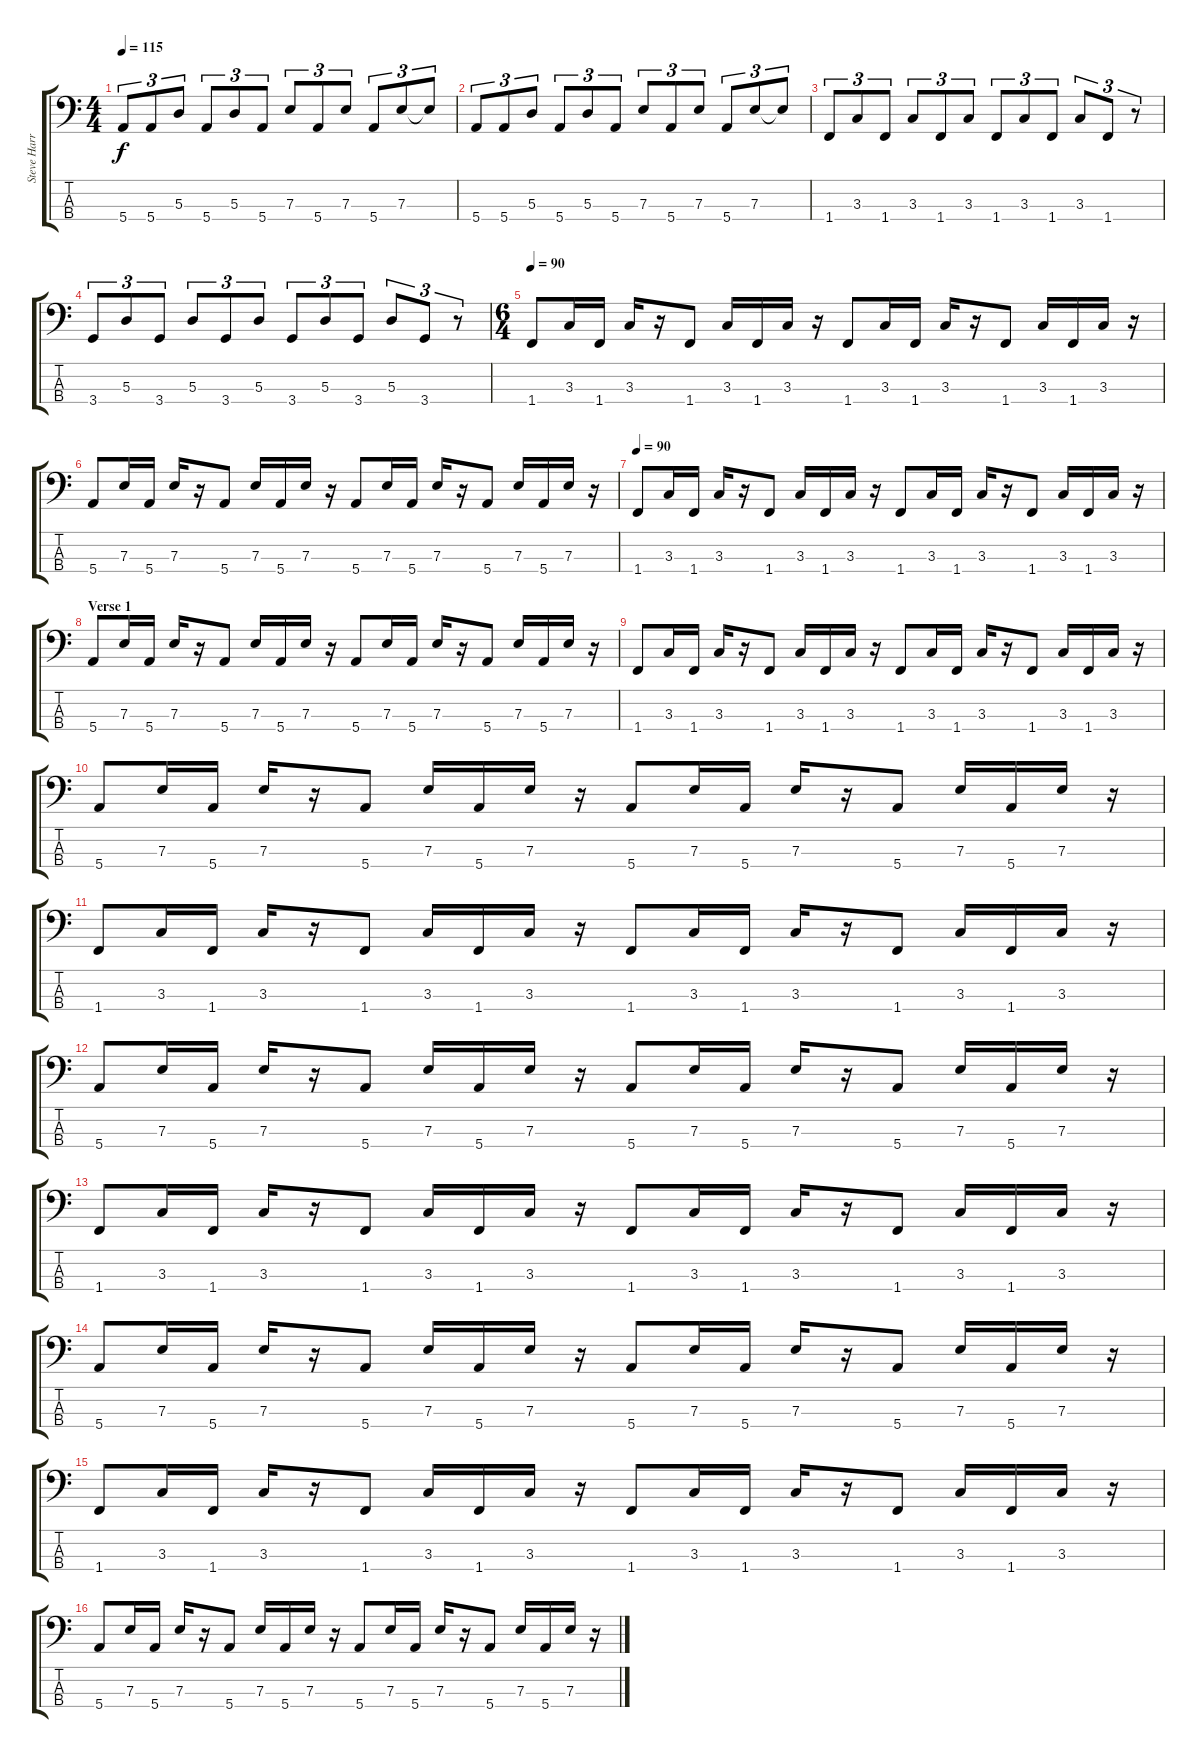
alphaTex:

\track ("Steve Harris" "Steve Harr") {instrument acousticbass}
\staff {score tabs}
\tuning (G2 D2 A1 E1) {hide}
\ts (4 4)
\tempo 115
\clef f4
\ks c
5.4.8{tu (3 2) dy f} 5.4.8{tu (3 2)} 5.3.8{tu (3 2)} 5.4.8{tu (3 2)} 5.3.8{tu (3 2)} 5.4.8{tu (3 2)} 7.3.8{tu (3 2)} 5.4.8{tu (3 2)} 7.3.8{tu (3 2)} 5.4.8{tu (3 2)} 7.3.8{tu (3 2)} 7.3{t}.8{tu (3 2)} |
5.4.8{tu (3 2)} 5.4.8{tu (3 2)} 5.3.8{tu (3 2)} 5.4.8{tu (3 2)} 5.3.8{tu (3 2)} 5.4.8{tu (3 2)} 7.3.8{tu (3 2)} 5.4.8{tu (3 2)} 7.3.8{tu (3 2)} 5.4.8{tu (3 2)} 7.3.8{tu (3 2)} 7.3{t}.8{tu (3 2)} |
1.4.8{tu (3 2)} 3.3.8{tu (3 2)} 1.4.8{tu (3 2)} 3.3.8{tu (3 2)} 1.4.8{tu (3 2)} 3.3.8{tu (3 2)} 1.4.8{tu (3 2)} 3.3.8{tu (3 2)} 1.4.8{tu (3 2)} 3.3.8{tu (3 2)} 1.4.8{tu (3 2)} r.8{tu (3 2)} |
3.4.8{tu (3 2)} 5.3.8{tu (3 2)} 3.4.8{tu (3 2)} 5.3.8{tu (3 2)} 3.4.8{tu (3 2)} 5.3.8{tu (3 2)} 3.4.8{tu (3 2)} 5.3.8{tu (3 2)} 3.4.8{tu (3 2)} 5.3.8{tu (3 2)} 3.4.8{tu (3 2)} r.8{tu (3 2)} |
\ts (6 4)
\tempo 95
\tempo 90
1.4.8 3.3.16 1.4.16 3.3.16 r.16 1.4.8 3.3.16 1.4.16 3.3.16 r.16 1.4.8 3.3.16 1.4.16 3.3.16 r.16 1.4.8 3.3.16 1.4.16 3.3.16 r.16 |
5.4.8 7.3.16 5.4.16 7.3.16 r.16 5.4.8 7.3.16 5.4.16 7.3.16 r.16 5.4.8 7.3.16 5.4.16 7.3.16 r.16 5.4.8 7.3.16 5.4.16 7.3.16 r.16 |
\tempo 90
1.4.8 3.3.16 1.4.16 3.3.16 r.16 1.4.8 3.3.16 1.4.16 3.3.16 r.16 1.4.8 3.3.16 1.4.16 3.3.16 r.16 1.4.8 3.3.16 1.4.16 3.3.16 r.16 |
\section ("" "Verse 1")
5.4.8 7.3.16 5.4.16 7.3.16 r.16 5.4.8 7.3.16 5.4.16 7.3.16 r.16 5.4.8 7.3.16 5.4.16 7.3.16 r.16 5.4.8 7.3.16 5.4.16 7.3.16 r.16 |
1.4.8 3.3.16 1.4.16 3.3.16 r.16 1.4.8 3.3.16 1.4.16 3.3.16 r.16 1.4.8 3.3.16 1.4.16 3.3.16 r.16 1.4.8 3.3.16 1.4.16 3.3.16 r.16 |
5.4.8 7.3.16 5.4.16 7.3.16 r.16 5.4.8 7.3.16 5.4.16 7.3.16 r.16 5.4.8 7.3.16 5.4.16 7.3.16 r.16 5.4.8 7.3.16 5.4.16 7.3.16 r.16 |
1.4.8 3.3.16 1.4.16 3.3.16 r.16 1.4.8 3.3.16 1.4.16 3.3.16 r.16 1.4.8 3.3.16 1.4.16 3.3.16 r.16 1.4.8 3.3.16 1.4.16 3.3.16 r.16 |
5.4.8 7.3.16 5.4.16 7.3.16 r.16 5.4.8 7.3.16 5.4.16 7.3.16 r.16 5.4.8 7.3.16 5.4.16 7.3.16 r.16 5.4.8 7.3.16 5.4.16 7.3.16 r.16 |
1.4.8 3.3.16 1.4.16 3.3.16 r.16 1.4.8 3.3.16 1.4.16 3.3.16 r.16 1.4.8 3.3.16 1.4.16 3.3.16 r.16 1.4.8 3.3.16 1.4.16 3.3.16 r.16 |
5.4.8 7.3.16 5.4.16 7.3.16 r.16 5.4.8 7.3.16 5.4.16 7.3.16 r.16 5.4.8 7.3.16 5.4.16 7.3.16 r.16 5.4.8 7.3.16 5.4.16 7.3.16 r.16 |
1.4.8 3.3.16 1.4.16 3.3.16 r.16 1.4.8 3.3.16 1.4.16 3.3.16 r.16 1.4.8 3.3.16 1.4.16 3.3.16 r.16 1.4.8 3.3.16 1.4.16 3.3.16 r.16 |
5.4.8 7.3.16 5.4.16 7.3.16 r.16 5.4.8 7.3.16 5.4.16 7.3.16 r.16 5.4.8 7.3.16 5.4.16 7.3.16 r.16 5.4.8 7.3.16 5.4.16 7.3.16 r.16
